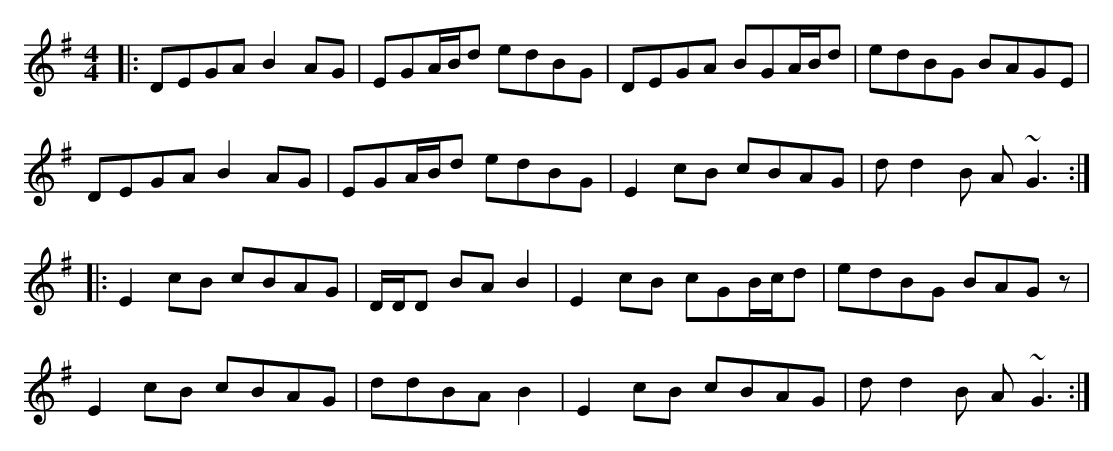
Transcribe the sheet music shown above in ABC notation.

X:1
M:4/4
K:G
|:DEGA B2AG|EGA/B/d edBG|DEGA BGA/B/d|edBG BAGE|
DEGA B2AG|EGA/B/d edBG|E2cB cBAG|d d2 B A~G3:|
|:E2cB cBAG|D/D/D BA B2|E2cB cGB/c/d|edBG BAGz|
E2cB cBAG|ddBA B2|E2cB cBAG|d d2 B A~G3:|
